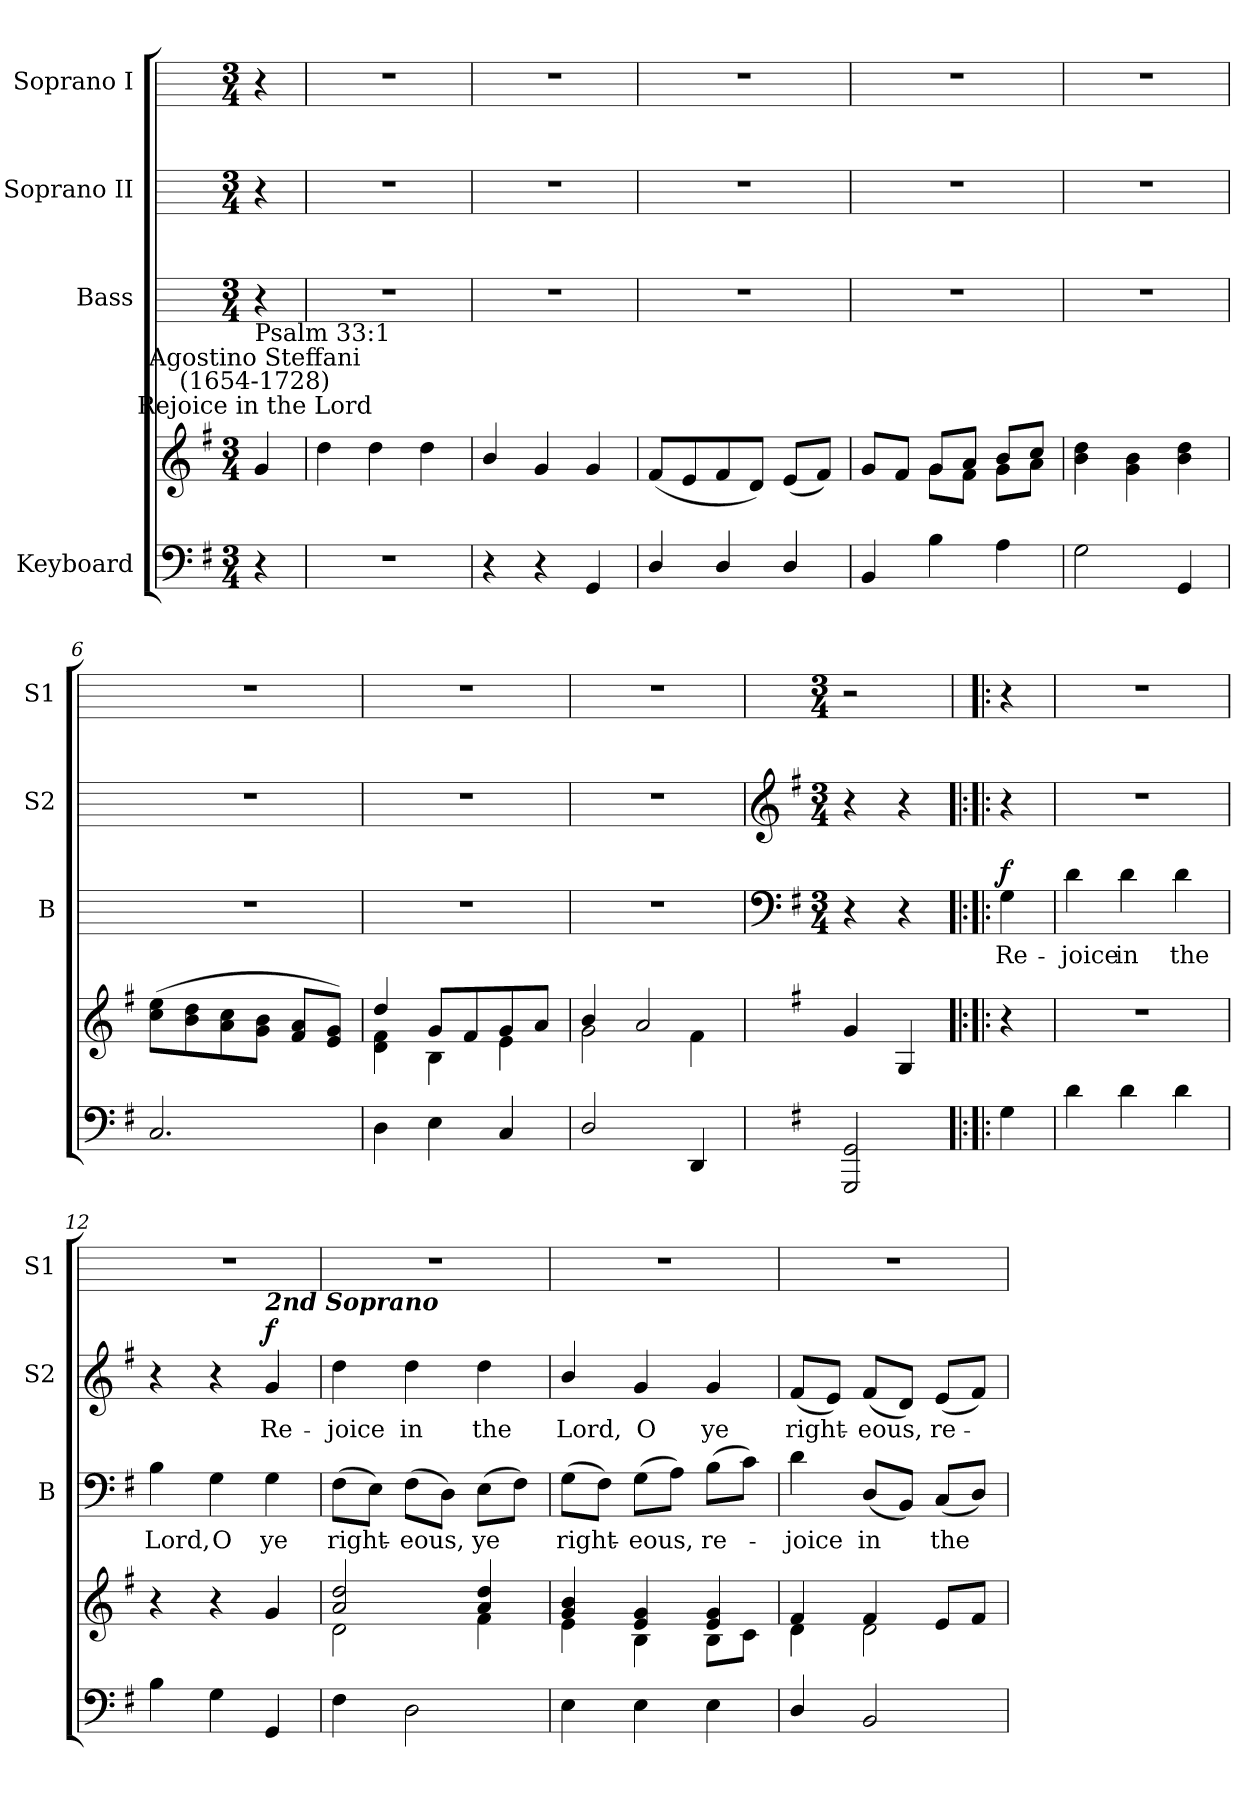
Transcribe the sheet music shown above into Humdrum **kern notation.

**kern	**kern	**kern	**text	**dynam	**kern	**text	**dynam	**kern
*part4	*part4	*part3	*part3	*part3	*part2	*part2	*part2	*part1
*staff5	*staff4	*staff3	*staff3	*staff3	*staff2	*staff2	*staff2	*staff1
*I"Keyboard	*	*I"Bass	*	*	*I"Soprano II	*	*	*I"Soprano I
*	*	*I'B	*	*	*I'S2	*	*	*I'S1
*clefF4	*clefG2	*	*	*	*	*	*	*
*k[f#]	*k[f#]	*	*	*	*	*	*	*
*G:	*G:	*	*	*	*	*	*	*
*M3/4	*M3/4	*M3/4	*	*	*M3/4	*	*	*M3/4
=	=	=	=	=	=	=	=	=
*	*^	*	*	*	*	*	*	*
!	!LO:TX:a:cj:t=Rejoice in the Lord	!	!	!	!	!	!	!	!
!	!LO:TX:a:cj:t=Agostino Steffani\n(1654-1728)	!	!	!	!	!	!	!	!
!	!LO:TX:a:t=Psalm 33&colon;1	!	!	!	!	!	!	!	!
4r	4g/	4ryy	4r	.	.	4r	.	.	4r
=1	=1	=1	=1	=1	=1	=1	=1	=1	=1
!LO:N:vis=1	!	!	!	!	!	!	!	!	!
2.r	4dd\	2ryy	2.r	.	.	2.r	.	.	2.r
.	4dd\	.	.	.	.	.	.	.	.
.	4dd\	4ryy	.	.	.	.	.	.	.
=2	=2	=2	=2	=2	=2	=2	=2	=2	=2
4r	4b/	2ryy	2.r	.	.	2.r	.	.	2.r
4r	4g/	.	.	.	.	.	.	.	.
4GG	4g/	4ryy	.	.	.	.	.	.	.
=3	=3	=3	=3	=3	=3	=3	=3	=3	=3
4D/	(>8f#/L	2ryy	2.r	.	.	2.r	.	.	2.r
.	8e/	.	.	.	.	.	.	.	.
4D/	8f#/	.	.	.	.	.	.	.	.
.	8d/J)	.	.	.	.	.	.	.	.
4D/	(>8e/L	4ryy	.	.	.	.	.	.	.
.	8f#/J)	.	.	.	.	.	.	.	.
=4	=4	=4	=4	=4	=4	=4	=4	=4	=4
4BB	8g/L	4ryy	2.r	.	.	2.r	.	.	2.r
.	8f#/J	.	.	.	.	.	.	.	.
4B	8g/L	8g\L	.	.	.	.	.	.	.
.	8a/J	8f#\J	.	.	.	.	.	.	.
4A	8b/L	8g\L	.	.	.	.	.	.	.
.	8cc/J	8a\J	.	.	.	.	.	.	.
=5	=5	=5	=5	=5	=5	=5	=5	=5	=5
2G	4b\ 4dd\	2ryy	2.r	.	.	2.r	.	.	2.r
.	4g\ 4b\	.	.	.	.	.	.	.	.
4GG	4b\ 4dd\	4ryy	.	.	.	.	.	.	.
=6	=6	=6	=6	=6	=6	=6	=6	=6	=6
2.C	(>8cc\ 8ee\L	2ryy	2.r	.	.	2.r	.	.	2.r
.	8b\ 8dd\	.	.	.	.	.	.	.	.
.	8a\ 8cc\	.	.	.	.	.	.	.	.
.	8g\ 8b\J	.	.	.	.	.	.	.	.
.	8f#/ 8a/L	4ryy	.	.	.	.	.	.	.
.	8e/ 8g/J)	.	.	.	.	.	.	.	.
=7	=7	=7	=7	=7	=7	=7	=7	=7	=7
4D	4dd/	4d\ 4f#\	2.r	.	.	2.r	.	.	2.r
4E	8g/L	4B\	.	.	.	.	.	.	.
.	8f#/	.	.	.	.	.	.	.	.
4C	8g/	4e\	.	.	.	.	.	.	.
.	8a/J	.	.	.	.	.	.	.	.
=8	=8	=8	=8	=8	=8	=8	=8	=8	=8
2D/	4b/	2g\	2.r	.	.	2.r	.	.	2.r
.	2a/	.	.	.	.	.	.	.	.
4DD	.	4f#\	.	.	.	.	.	.	.
!!LO:LB:g=z
=9	=9	=9	=9	=9	=9	=9	=9	=9	=9
*	*	*	*clefF4	*	*	*clefG2	*	*	*
*	*	*	*k[f#]	*	*	*k[f#]	*	*	*
*	*	*	*G:	*	*	*G:	*	*	*
*	*	*	*M3/4	*	*	*M3/4	*	*	*M3/4
2GGG 2GG	4g/	2ryy	4r	.	.	4r	.	.	2r
.	4G/	.	4r	.	.	4r	.	.	.
=10!|:	=10!|:	=10!|:	=10!|:	=10	=10	=10!|:	=10	=10	=10
!	!	!	!	!LO:LY:b	!LO:DY:b	!	!	!	!
4G	4r	4ryy	4G	Re-	f	4r	.	.	4r
=11	=11	=11	=11	=11	=11	=11	=11	=11	=11
!	!LO:N:vis=1	!	!	!LO:LY:b	!	!LO:N:vis=1	!	!	!
4d	2.r	2ryy	4d	-joice	.	2.r	.	.	2.r
!	!	!	!	!LO:LY:b	!	!	!	!	!
4d	.	.	4d	in	.	.	.	.	.
!	!	!	!	!LO:LY:b	!	!	!	!	!
4d	.	4ryy	4d	the	.	.	.	.	.
=12	=12	=12	=12	=12	=12	=12	=12	=12	=12
!	!	!	!	!LO:LY:b	!	!	!	!	!
4B	4r	2ryy	4B	Lord,	.	4r	.	.	2.r
!	!	!	!	!LO:LY:b	!	!	!	!	!
4G	4r	.	4G	O	.	4r	.	.	.
!	!	!	!	!	!	!LO:TX:a:Bi:t=2nd Soprano	!	!	!
!	!	!	!	!LO:LY:b	!	!	!LO:LY:b	!LO:DY:b	!
4GG	4g/	4ryy	4G	ye	.	4g	Re-	f	.
=13	=13	=13	=13	=13	=13	=13	=13	=13	=13
!	!	!	!	!LO:LY:b	!	!	!LO:LY:b	!	!
4F#	2a/ 2dd/	2d\	(>8F#L	right-	.	4dd	-joice	.	2.r
.	.	.	8EJ)	.	.	.	.	.	.
!	!	!	!	!LO:LY:b	!	!	!LO:LY:b	!	!
2D	.	.	(>8F#L	eous,	.	4dd	in	.	.
.	.	.	8DJ)	.	.	.	.	.	.
!	!	!	!	!LO:LY:b	!	!	!LO:LY:b	!	!
.	4a/ 4dd/	4f#\	(>8EL	ye	.	4dd	the	.	.
.	.	.	8F#J)	.	.	.	.	.	.
=14	=14	=14	=14	=14	=14	=14	=14	=14	=14
!	!	!	!	!LO:LY:b	!	!	!LO:LY:b	!	!
4E	4g/ 4b/	4e\	(>8GL	right-	.	4b/	Lord,	.	2.r
.	.	.	8F#J)	.	.	.	.	.	.
!	!	!	!	!LO:LY:b	!	!	!LO:LY:b	!	!
4E	4e/ 4g/	4B\	(>8GL	eous,	.	4g	O	.	.
.	.	.	8AJ)	.	.	.	.	.	.
!	!	!	!	!LO:LY:b	!	!	!LO:LY:b	!	!
4E	4e/ 4g/	8B\L	(>8BL	re-	.	4g	ye	.	.
.	.	8c\J	8cJ)	.	.	.	.	.	.
=15	=15	=15	=15	=15	=15	=15	=15	=15	=15
!	!	!	!	!LO:LY:b	!	!	!LO:LY:b	!	!
4D/	4f#/	4d\	4d	joice	.	(<8f#L	right-	.	2.r
.	.	.	.	.	.	8eJ)	.	.	.
!	!	!	!	!LO:LY:b	!	!	!LO:LY:b	!	!
2BB	4f#/	2d\	(<8DL	in	.	(<8f#L	eous,	.	.
.	.	.	8BBJ)	.	.	8dJ)	.	.	.
!	!	!	!	!LO:LY:b	!	!	!LO:LY:b	!	!
.	8e/L	.	(<8CL	the	.	(<8eL	re-	.	.
.	8f#/J	.	8DJ)	.	.	8f#J)	.	.	.
*	*v	*v	*	*	*	*	*	*	*
=	=	=	=	=	=	=	=	=
*-	*-	*-	*-	*-	*-	*-	*-	*-
